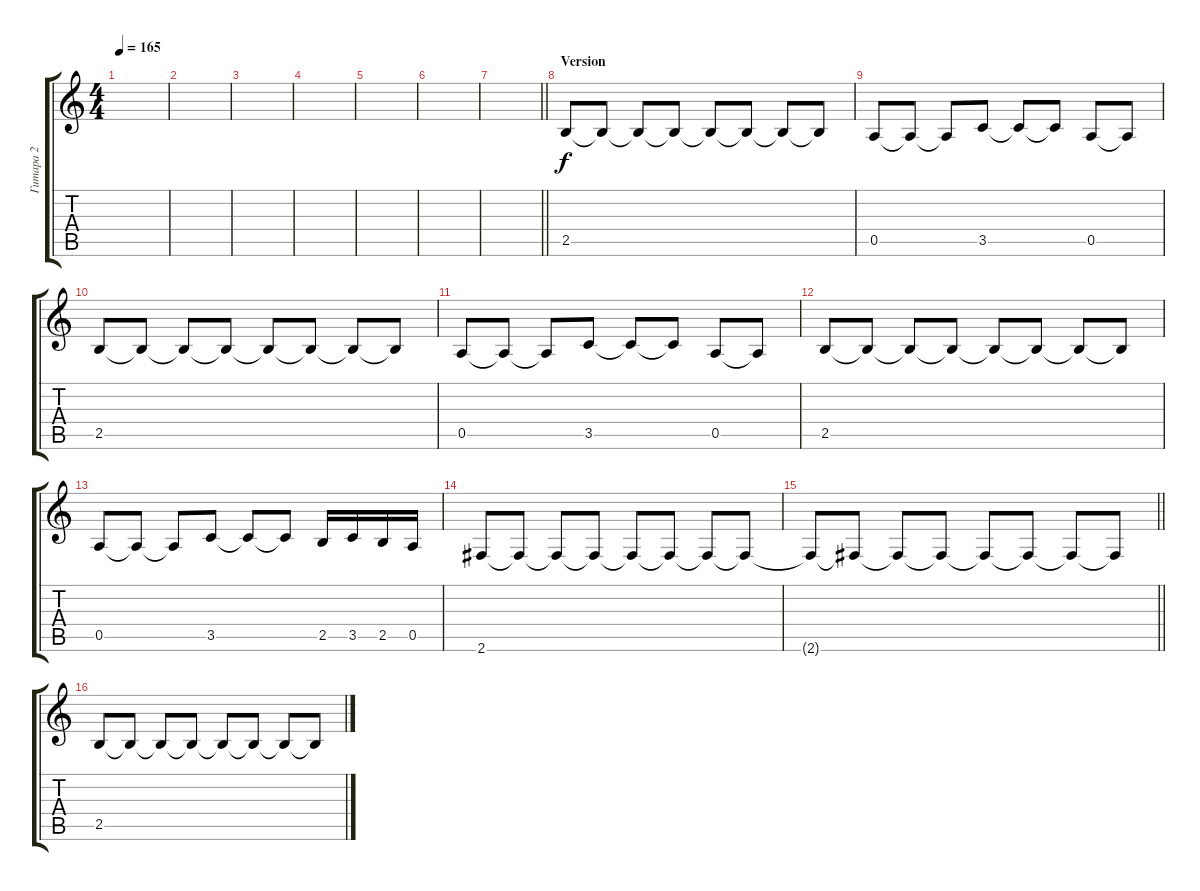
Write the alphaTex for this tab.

\track ("Гитара 2" "Гитара 2") {instrument distortionguitar}
\staff {score tabs}
\tuning (E4 B3 G3 D3 A2 E2) {hide}
\ts (4 4)
\tempo 165
\clef g2
\ks c
|
|
|
|
|
|
\barLineRight lightlight
|
\section ("" "Version")
2.5.8 2.5{t}.8 2.5{t}.8 2.5{t}.8 2.5{t}.8 2.5{t}.8 2.5{t}.8 2.5{t}.8 |
0.5.8 0.5{t}.8 0.5{t}.8 3.5.8 3.5{t}.8 3.5{t}.8 0.5.8 0.5{t}.8 |
2.5.8 2.5{t}.8 2.5{t}.8 2.5{t}.8 2.5{t}.8 2.5{t}.8 2.5{t}.8 2.5{t}.8 |
0.5.8 0.5{t}.8 0.5{t}.8 3.5.8 3.5{t}.8 3.5{t}.8 0.5.8 0.5{t}.8 |
2.5.8 2.5{t}.8 2.5{t}.8 2.5{t}.8 2.5{t}.8 2.5{t}.8 2.5{t}.8 2.5{t}.8 |
0.5.8 0.5{t}.8 0.5{t}.8 3.5.8 3.5{t}.8 3.5{t}.8 2.5.16 3.5.16 2.5.16 0.5.16 |
2.6.8 2.6{t}.8 2.6{t}.8 2.6{t}.8 2.6{t}.8 2.6{t}.8 2.6{t}.8 2.6{t}.8 |
\barLineRight lightlight
2.6{t}.8 2.6{t}.8 2.6{t}.8 2.6{t}.8 2.6{t}.8 2.6{t}.8 2.6{t}.8 2.6{t}.8 |
2.5.8 2.5{t}.8 2.5{t}.8 2.5{t}.8 2.5{t}.8 2.5{t}.8 2.5{t}.8 2.5{t}.8
